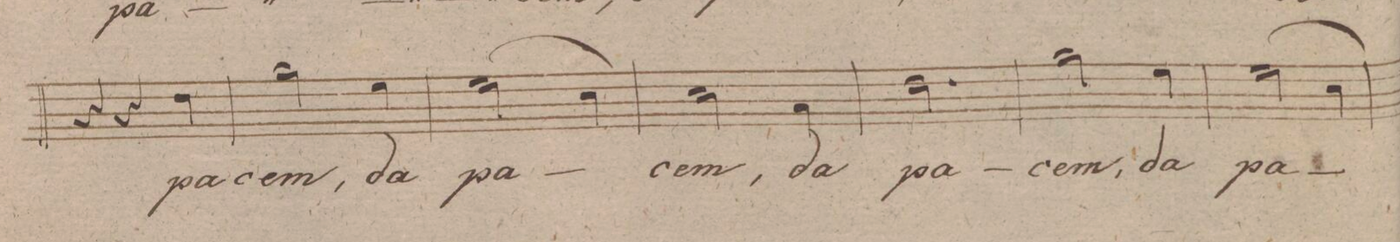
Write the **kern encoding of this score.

**kern	**text	**dynam
*I"Basso	*	*
*clefF4	*	*
*k[f#c#g#d#]	*	*
*M3/4	*	*
4r	.	.
4r	.	.
4F#	pa-	.
=54	=54	=54
2B	-cem,	.
4G#	da	.
=55	=55	=55
(>2G#	pa-	.
4E)	.	.
=56	=56	=56
2E	-cem,	.
4C#\	da	.
=57	=57	=57
2.F#	pa-	.
=58	=58	=58
2B	-cem,	.
4G#	da	.
=59	=59	=59
(>2G#	pa-	.
4E)	.	.
=60	=60	=60
*-	*-	*-
